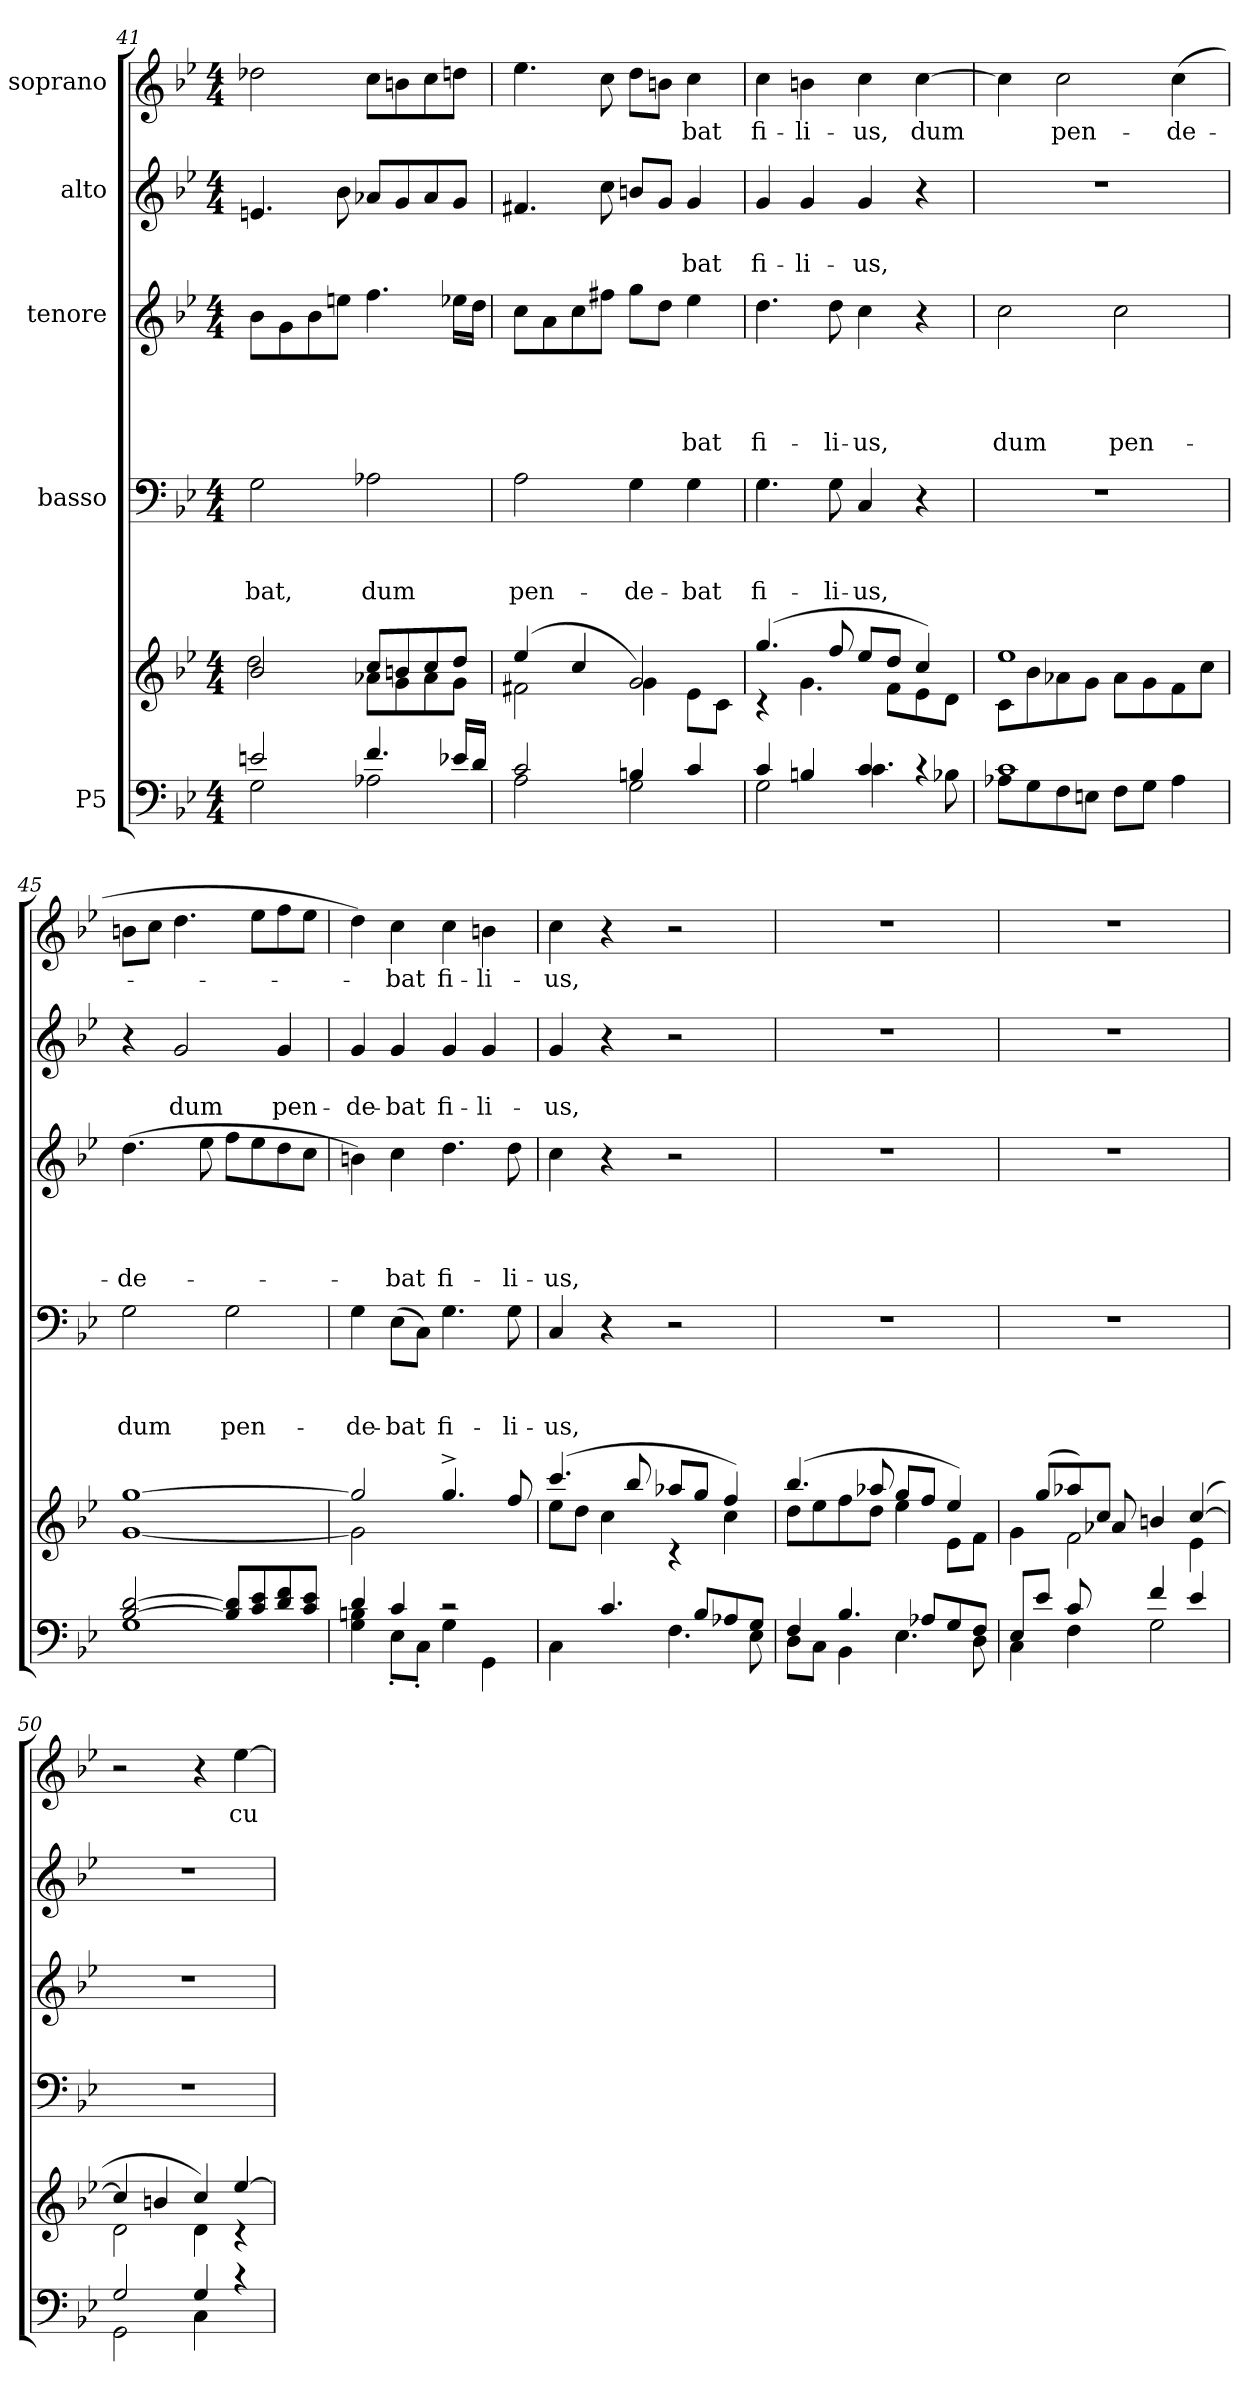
**kern	**kern	**kern	**text	**text	**text	**kern	**text	**text	**text	**text	**kern	**text	**text	**kern	**text
*part5	*part5	*part4	*part4	*part4	*part4	*part3	*part3	*part3	*part3	*part3	*part2	*part2	*part2	*part1	*part1
*staff6	*staff5	*staff4	*staff4	*staff4	*staff4	*staff3	*staff3	*staff3	*staff3	*staff3	*staff2	*staff2	*staff2	*staff1	*staff1
*I"P5	*	*I"basso	*	*	*	*I"tenore	*	*	*	*	*I"alto	*	*	*I"soprano	*
!!LO:LB:g=z
*clefF4	*clefG2	*clefF4	*	*	*	*clefG2	*	*	*	*	*clefG2	*	*	*clefG2	*
*	*	*	*	*	*	*ITrd7c12	*	*	*	*	*	*	*	*	*
*k[b-e-]	*k[b-e-]	*k[b-e-]	*	*	*	*k[b-e-]	*	*	*	*	*k[b-e-]	*	*	*k[b-e-]	*
*B-:	*B-:	*B-:	*	*	*	*B-:	*	*	*	*	*B-:	*	*	*B-:	*
*M4/4	*M4/4	*M4/4	*	*	*	*M4/4	*	*	*	*	*M4/4	*	*	*M4/4	*
=41	=41	=41	=41	=41	=41	=41	=41	=41	=41	=41	=41	=41	=41	=41	=41
*^	*^	*	*	*	*	*	*	*	*	*	*	*	*	*	*
*	*	*	*^	*	*	*	*	*	*	*	*	*	*	*	*	*	*
!	!	!	!	!	!	!	!	!LO:LY:b	!	!	!	!	!	!	!	!	!	!
2en/	2G\	2b-/	2dd\	1ryy	2G\	.	.	-bat,	8B-\L	.	.	.	.	4.en/	.	.	2dd-X\	.
.	.	.	.	.	.	.	.	.	8G\	.	.	.	.	.	.	.	.	.
.	.	.	.	.	.	.	.	.	8B-\	.	.	.	.	.	.	.	.	.
.	.	.	.	.	.	.	.	.	8en\J	.	.	.	.	8b-\	.	.	.	.
!	!	!	!	!	!	!	!	!LO:LY:b	!	!	!	!	!	!	!	!	!	!
4.f/	2A-X\	8cc/L	8a-X\L	.	2A-X\	.	.	dum	4.f\	.	.	.	.	8a-X/L	.	.	8cc\L	.
.	.	8bn/	8g\	.	.	.	.	.	.	.	.	.	.	8g/	.	.	8bn\	.
.	.	8cc/	8a-\	.	.	.	.	.	.	.	.	.	.	8a-/	.	.	8cc\	.
16e-X/LL	.	8dd/J	8g\J	.	.	.	.	.	16e-X\LL	.	.	.	.	8g/J	.	.	8ddn\J	.
16d/JJ	.	.	.	.	.	.	.	.	16d\JJ	.	.	.	.	.	.	.	.	.
=42	=42	=42	=42	=42	=42	=42	=42	=42	=42	=42	=42	=42	=42	=42	=42	=42	=42	=42
!	!	!	!	!	!	!	!	!LO:LY:b	!	!	!	!	!	!	!	!	!	!
2c/	2A\	(>4ee-/	2f#X\	1ryy	2A\	.	.	pen-	8c\L	.	.	.	.	4.f#X/	.	.	4.ee-\	.
.	.	.	.	.	.	.	.	.	8A\	.	.	.	.	.	.	.	.	.
.	.	4cc/	.	.	.	.	.	.	8c\	.	.	.	.	.	.	.	.	.
.	.	.	.	.	.	.	.	.	8f#X\J	.	.	.	.	8cc\	.	.	8cc\	.
!	!	!	!	!	!	!	!	!LO:LY:b	!	!	!	!	!	!	!	!	!	!
4Bn/	2G\	2g/)	4g\	.	4G\	.	.	-de-	8g\L	.	.	.	.	8bn/L	.	.	8dd\L	.
.	.	.	.	.	.	.	.	.	8d\J	.	.	.	.	8g/J	.	.	8bn\J	.
!	!	!	!	!	!	!	!	!LO:LY:b	!	!	!	!	!LO:LY:b	!	!	!LO:LY:b	!	!LO:LY:b
4c/	.	.	8e-\L	.	4G\	.	.	-bat	4e-\	.	.	.	-bat	4g/	.	-bat	4cc\	-bat
.	.	.	8c\J	.	.	.	.	.	.	.	.	.	.	.	.	.	.	.
=43	=43	=43	=43	=43	=43	=43	=43	=43	=43	=43	=43	=43	=43	=43	=43	=43	=43	=43
!	!	!	!	!	!	!	!	!LO:LY:b	!	!	!	!	!LO:LY:b	!	!	!LO:LY:b	!	!LO:LY:b
4c/	2G\	(>4.gg/	4rc	1ryy	4.G\	.	.	fi-	4.d\	.	.	.	fi-	4g/	.	fi-	4cc\	fi-
!	!	!	!	!	!	!	!	!	!	!	!	!	!	!	!	!LO:LY:b	!	!LO:LY:b
4Bn/	.	.	4.g\	.	.	.	.	.	.	.	.	.	.	4g/	.	-li-	4bn\	-li-
!	!	!	!	!	!	!	!	!LO:LY:b	!	!	!	!	!LO:LY:b	!	!	!	!	!
.	.	8ff/	.	.	8G\	.	.	-li-	8d\	.	.	.	-li-	.	.	.	.	.
!	!	!	!	!	!	!	!	!LO:LY:b	!	!	!	!	!LO:LY:b	!	!	!LO:LY:b	!	!LO:LY:b
4c/	4.c\	8ee-/L	.	.	4C/	.	.	-us,	4c\	.	.	.	-us,	4g/	.	-us,	4cc\	-us,
.	.	8dd/J	8f\L	.	.	.	.	.	.	.	.	.	.	.	.	.	.	.
!	!	!	!	!	!	!	!	!	!	!	!	!	!	!	!	!	!	!LO:LY:b
4rc	.	4cc/)	8e-\	.	4r	.	.	.	4r	.	.	.	.	4r	.	.	[>4cc\	dum
.	8B-X\	.	8d\J	.	.	.	.	.	.	.	.	.	.	.	.	.	.	.
=44	=44	=44	=44	=44	=44	=44	=44	=44	=44	=44	=44	=44	=44	=44	=44	=44	=44	=44
!	!	!	!	!	!	!	!	!	!	!	!	!	!LO:LY:b	!	!	!	!	!
1c	8A-X\L	1ee-	8c\L	1ryy	1r	.	.	.	2c\	.	.	.	dum	1r	.	.	4cc\]	.
.	8G\	.	8b-\	.	.	.	.	.	.	.	.	.	.	.	.	.	.	.
!	!	!	!	!	!	!	!	!	!	!	!	!	!	!	!	!	!	!LO:LY:b
.	8F\	.	8a-X\	.	.	.	.	.	.	.	.	.	.	.	.	.	2cc\	pen-
.	8En\J	.	8g\J	.	.	.	.	.	.	.	.	.	.	.	.	.	.	.
!	!	!	!	!	!	!	!	!	!	!	!	!	!LO:LY:b	!	!	!	!	!
.	8F\L	.	8a-\L	.	.	.	.	.	2c\	.	.	.	pen-	.	.	.	.	.
.	8G\J	.	8g\	.	.	.	.	.	.	.	.	.	.	.	.	.	.	.
!	!	!	!	!	!	!	!	!	!	!	!	!	!	!	!	!	!	!LO:LY:b
.	4A-\	.	8f\	.	.	.	.	.	.	.	.	.	.	.	.	.	(>4cc\	-de-
.	.	.	8cc\J	.	.	.	.	.	.	.	.	.	.	.	.	.	.	.
=45	=45	=45	=45	=45	=45	=45	=45	=45	=45	=45	=45	=45	=45	=45	=45	=45	=45	=45
!	!	!	!	!	!	!	!	!LO:LY:b	!	!	!	!	!LO:LY:b	!	!	!	!	!
[<2B-/ [>2d/	1G	[>1gg	[<1g	1ryy	2G\	.	.	dum	(>4.d\	.	.	.	-de-	4r	.	.	8bn\L	.
.	.	.	.	.	.	.	.	.	.	.	.	.	.	.	.	.	8cc\J	.
!	!	!	!	!	!	!	!	!	!	!	!	!	!	!	!	!LO:LY:b	!	!
.	.	.	.	.	.	.	.	.	.	.	.	.	.	2g/	.	dum	4.dd\	.
.	.	.	.	.	.	.	.	.	8e-\	.	.	.	.	.	.	.	.	.
!	!	!	!	!	!	!	!	!LO:LY:b	!	!	!	!	!	!	!	!	!	!
8B-/] 8d/]L	.	.	.	.	2G\	.	.	pen-	8f\L	.	.	.	.	.	.	.	.	.
8c/ 8e-/	.	.	.	.	.	.	.	.	8e-\	.	.	.	.	.	.	.	8ee-\L	.
!	!	!	!	!	!	!	!	!	!	!	!	!	!	!	!	!LO:LY:b	!	!
8d/ 8f/	.	.	.	.	.	.	.	.	8d\	.	.	.	.	4g/	.	pen-	8ff\	.
8c/ 8e-/J	.	.	.	.	.	.	.	.	8c\J	.	.	.	.	.	.	.	8ee-\J	.
=46	=46	=46	=46	=46	=46	=46	=46	=46	=46	=46	=46	=46	=46	=46	=46	=46	=46	=46
!	!	!	!	!	!	!	!	!LO:LY:b	!	!	!	!	!	!	!	!LO:LY:b	!	!
4d/	4G\ 4Bn\	2gg/]	2g\]	1ryy	4G\	.	.	-de-	4Bn\)	.	.	.	.	4g/	.	-de-	4dd\)	.
!	!	!	!	!	!	!	!	!LO:LY:b	!	!	!	!	!LO:LY:b	!	!	!LO:LY:b	!	!LO:LY:b
4c/	8E-'<\L	.	.	.	(>8E-\L	.	.	-bat	4c\	.	.	.	-bat	4g/	.	-bat	4cc\	-bat
.	8C'<\J	.	.	.	8C\J)	.	.	.	.	.	.	.	.	.	.	.	.	.
!	!	!	!	!	!	!	!	!LO:LY:b	!	!	!	!	!LO:LY:b	!	!	!LO:LY:b	!	!LO:LY:b
2rc	4G\	4.gg^>/	2ryy	.	4.G\	.	.	fi-	4.d\	.	.	.	fi-	4g/	.	fi-	4cc\	fi-
!	!	!	!	!	!	!	!	!	!	!	!	!	!	!	!	!LO:LY:b	!	!LO:LY:b
.	4GG\	.	.	.	.	.	.	.	.	.	.	.	.	4g/	.	-li-	4bn\	-li-
!	!	!	!	!	!	!	!	!LO:LY:b	!	!	!	!	!LO:LY:b	!	!	!	!	!
.	.	8ff/	.	.	8G\	.	.	-li-	8d\	.	.	.	-li-	.	.	.	.	.
!!LO:PB:g=z
=47	=47	=47	=47	=47	=47	=47	=47	=47	=47	=47	=47	=47	=47	=47	=47	=47	=47	=47
!	!	!	!	!	!	!	!	!LO:LY:b	!	!	!	!	!LO:LY:b	!	!	!LO:LY:b	!	!LO:LY:b
4ryy	4C\	(>4.ccc/	8ee-\L	1ryy	4C/	.	.	-us,	4c\	.	.	.	-us,	4g/	.	-us,	4cc\	-us,
.	.	.	8dd\J	.	.	.	.	.	.	.	.	.	.	.	.	.	.	.
4.c/	4ryy	.	4cc\	.	4r	.	.	.	4r	.	.	.	.	4r	.	.	4r	.
.	.	8bb-/	.	.	.	.	.	.	.	.	.	.	.	.	.	.	.	.
.	4.F\	8aa-X/L	4rc	.	2r	.	.	.	2r	.	.	.	.	2r	.	.	2r	.
8B-/L	.	8gg/J	.	.	.	.	.	.	.	.	.	.	.	.	.	.	.	.
8A-X/	.	4ff/)	4cc\	.	.	.	.	.	.	.	.	.	.	.	.	.	.	.
8G/J	8E-\	.	.	.	.	.	.	.	.	.	.	.	.	.	.	.	.	.
=48	=48	=48	=48	=48	=48	=48	=48	=48	=48	=48	=48	=48	=48	=48	=48	=48	=48	=48
4F/	8D\L	(>4.bb-/	8dd\L	1ryy	1r	.	.	.	1r	.	.	.	.	1r	.	.	1r	.
.	8C\J	.	8ee-\	.	.	.	.	.	.	.	.	.	.	.	.	.	.	.
4.B-/	4BB-\	.	8ff\	.	.	.	.	.	.	.	.	.	.	.	.	.	.	.
.	.	8aa-X/	8dd\J	.	.	.	.	.	.	.	.	.	.	.	.	.	.	.
.	4.E-\	8gg/L	4ee-\	.	.	.	.	.	.	.	.	.	.	.	.	.	.	.
8A-X/L	.	8ff/J	.	.	.	.	.	.	.	.	.	.	.	.	.	.	.	.
8G/	.	4ee-/)	8e-\L	.	.	.	.	.	.	.	.	.	.	.	.	.	.	.
8F/J	8D\	.	8f\J	.	.	.	.	.	.	.	.	.	.	.	.	.	.	.
=49	=49	=49	=49	=49	=49	=49	=49	=49	=49	=49	=49	=49	=49	=49	=49	=49	=49	=49
8E-/L	4C\	8ryy	4g\	4.ryy	1r	.	.	.	1r	.	.	.	.	1r	.	.	1r	.
8e-/J	.	(>8gg/L	.	.	.	.	.	.	.	.	.	.	.	.	.	.	.	.
8c/	4F\	8aa-X/)	2f\	.	.	.	.	.	.	.	.	.	.	.	.	.	.	.
8ryy	.	8cc/J	.	8a-X/	.	.	.	.	.	.	.	.	.	.	.	.	.	.
4f/	2G\	4bn/	.	2ryy	.	.	.	.	.	.	.	.	.	.	.	.	.	.
4e-/	.	(>[>4cc/	4e-\	.	.	.	.	.	.	.	.	.	.	.	.	.	.	.
=50	=50	=50	=50	=50	=50	=50	=50	=50	=50	=50	=50	=50	=50	=50	=50	=50	=50	=50
2G/	2GG\	4cc/]	2d\	1ryy	1r	.	.	.	1r	.	.	.	.	1r	.	.	2r	.
.	.	4bn/	.	.	.	.	.	.	.	.	.	.	.	.	.	.	.	.
4G/	4C\	4cc/)	4d\	.	.	.	.	.	.	.	.	.	.	.	.	.	4r	.
!	!	!	!	!	!	!	!	!	!	!	!	!	!	!	!	!	!	!LO:LY:b
4rc	4ryy	[>4ee-/	4rc	.	.	.	.	.	.	.	.	.	.	.	.	.	[>4ee-\	cu-
*v	*v	*	*	*	*	*	*	*	*	*	*	*	*	*	*	*	*	*
*	*v	*v	*v	*	*	*	*	*	*	*	*	*	*	*	*	*	*
=	=	=	=	=	=	=	=	=	=	=	=	=	=	=	=
*-	*-	*-	*-	*-	*-	*-	*-	*-	*-	*-	*-	*-	*-	*-	*-
